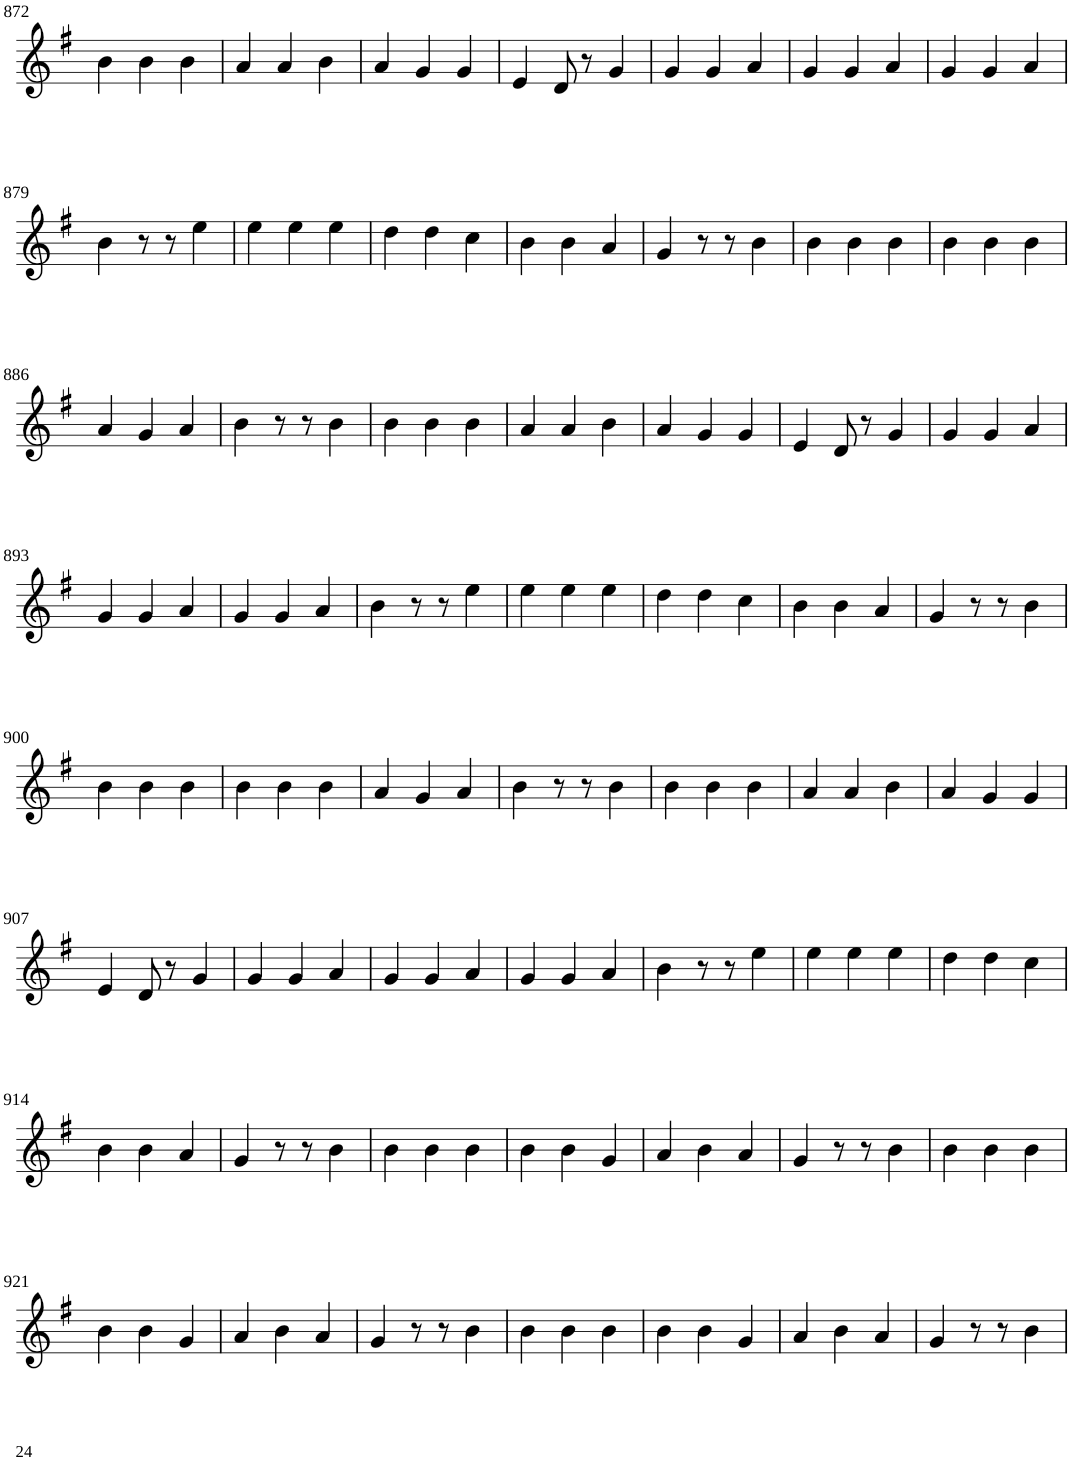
**kern
*part1
*staff1
*I"Violin
!!LO:PB:g=z
*clefG2
*k[f#]
*G:
*M6/8
=872
4b\
4b\
4b\
=873
4a/
4a/
4b\
=874
4a/
4g/
4g/
=875
4e/
8d/
8r
4g/
=876
4g/
4g/
4a/
=877
4g/
4g/
4a/
=878
4g/
4g/
4a/
!!LO:LB:g=z
=879
4b\
8r
8r
4ee\
=880
4ee\
4ee\
4ee\
=881
4dd\
4dd\
4cc\
=882
4b\
4b\
4a/
=883
4g/
8r
8r
4b\
=884
4b\
4b\
4b\
=885
4b\
4b\
4b\
!!LO:LB:g=z
=886
4a/
4g/
4a/
=887
4b\
8r
8r
4b\
=888
4b\
4b\
4b\
=889
4a/
4a/
4b\
=890
4a/
4g/
4g/
=891
4e/
8d/
8r
4g/
=892
4g/
4g/
4a/
!!LO:LB:g=z
=893
4g/
4g/
4a/
=894
4g/
4g/
4a/
=895
4b\
8r
8r
4ee\
=896
4ee\
4ee\
4ee\
=897
4dd\
4dd\
4cc\
=898
4b\
4b\
4a/
=899
4g/
8r
8r
4b\
!!LO:LB:g=z
=900
4b\
4b\
4b\
=901
4b\
4b\
4b\
=902
4a/
4g/
4a/
=903
4b\
8r
8r
4b\
=904
4b\
4b\
4b\
=905
4a/
4a/
4b\
=906
4a/
4g/
4g/
!!LO:LB:g=z
=907
4e/
8d/
8r
4g/
=908
4g/
4g/
4a/
=909
4g/
4g/
4a/
=910
4g/
4g/
4a/
=911
4b\
8r
8r
4ee\
=912
4ee\
4ee\
4ee\
=913
4dd\
4dd\
4cc\
!!LO:LB:g=z
=914
4b\
4b\
4a/
=915
4g/
8r
8r
4b\
=916
4b\
4b\
4b\
=917
4b\
4b\
4g/
=918
4a/
4b\
4a/
=919
4g/
8r
8r
4b\
=920
4b\
4b\
4b\
!!LO:LB:g=z
=921
4b\
4b\
4g/
=922
4a/
4b\
4a/
=923
4g/
8r
8r
4b\
=924
4b\
4b\
4b\
=925
4b\
4b\
4g/
=926
4a/
4b\
4a/
=927
4g/
8r
8r
4b\
=
*-
